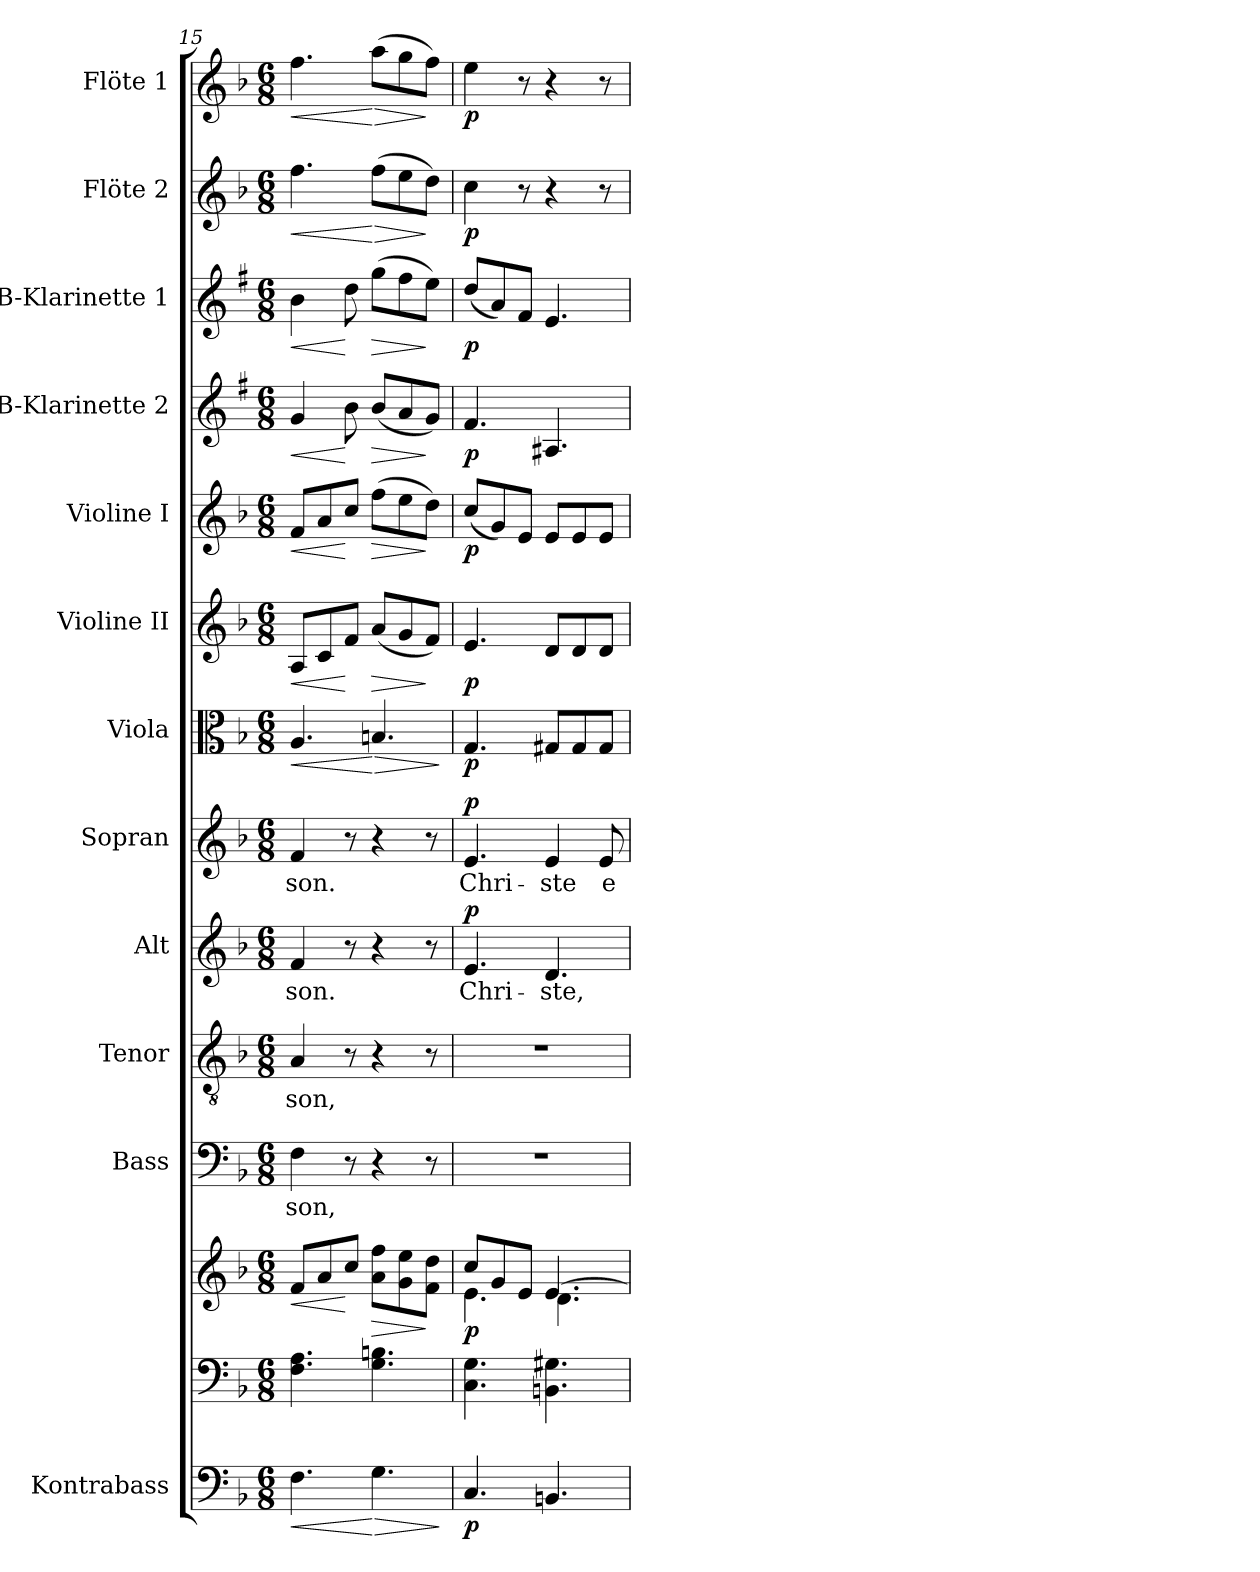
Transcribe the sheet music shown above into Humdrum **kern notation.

**kern	**dynam	**kern	**kern	**dynam	**kern	**text	**kern	**text	**kern	**text	**dynam	**kern	**text	**dynam	**kern	**dynam	**kern	**dynam	**kern	**dynam	**kern	**dynam	**kern	**dynam	**kern	**dynam	**kern	**dynam
*part13	*part13	*part12	*part12	*part12	*part11	*part11	*part10	*part10	*part9	*part9	*part9	*part8	*part8	*part8	*part7	*part7	*part6	*part6	*part5	*part5	*part4	*part4	*part3	*part3	*part2	*part2	*part1	*part1
*staff14	*staff14	*staff13	*staff12	*staff12/13	*staff11	*staff11	*staff10	*staff10	*staff9	*staff9	*staff9	*staff8	*staff8	*staff8	*staff7	*staff7	*staff6	*staff6	*staff5	*staff5	*staff4	*staff4	*staff3	*staff3	*staff2	*staff2	*staff1	*staff1
*I"Kontrabass	*	*	*	*	*I"Bass	*	*I"Tenor	*	*I"Alt	*	*	*I"Sopran	*	*	*I"Viola	*	*I"Violine II	*	*I"Violine I	*	*I"B-Klarinette 2	*	*I"B-Klarinette 1	*	*I"Flöte 2	*	*I"Flöte 1	*
*I'Kb.	*	*	*	*	*I'B.	*	*I'T.	*	*I'A.	*	*	*I'S.	*	*	*I'Vla.	*	*I'Vl. II	*	*I'Vl. I	*	*I'B Kl. 2	*	*I'B Kl. 1	*	*I'Fl. 2	*	*I'Fl. 1	*
*clefF4	*	*clefF4	*clefG2	*	*clefF4	*	*clefGv2	*	*clefG2	*	*	*clefG2	*	*	*clefC3	*	*clefG2	*	*clefG2	*	*clefG2	*	*clefG2	*	*clefG2	*	*clefG2	*
*ITrd7c12	*	*	*	*	*	*	*	*	*	*	*	*	*	*	*	*	*	*	*	*	*ITrd1c2	*	*ITrd1c2	*	*	*	*	*
*k[b-]	*	*k[b-]	*k[b-]	*	*k[b-]	*	*k[b-]	*	*k[b-]	*	*	*k[b-]	*	*	*k[b-]	*	*k[b-]	*	*k[b-]	*	*k[b-]	*	*k[b-]	*	*k[b-]	*	*k[b-]	*
*F:	*	*F:	*F:	*	*F:	*	*F:	*	*F:	*	*	*F:	*	*	*F:	*	*F:	*	*F:	*	*F:	*	*F:	*	*F:	*	*F:	*
*M6/8	*	*M6/8	*M6/8	*	*M6/8	*	*M6/8	*	*M6/8	*	*	*M6/8	*	*	*M6/8	*	*M6/8	*	*M6/8	*	*M6/8	*	*M6/8	*	*M6/8	*	*M6/8	*
=15	=15	=15	=15	=15	=15	=15	=15	=15	=15	=15	=15	=15	=15	=15	=15	=15	=15	=15	=15	=15	=15	=15	=15	=15	=15	=15	=15	=15
!	!LO:HP:b	!	!	!LO:HP:b	!	!LO:LY:b	!	!LO:LY:b	!	!LO:LY:b	!	!	!LO:LY:b	!	!	!LO:HP:b	!	!LO:HP:b	!	!LO:HP:b	!	!LO:HP:b	!	!LO:HP:b	!	!LO:HP:b	!	!LO:HP:b
4.FF\	<	4.F\ 4.A\	8f/L	<	4F\	-son,	4A/	-son,	4f/	-son.	.	4f/	-son.	.	4.A/	<	8A/L	<	8f/L	<	4f/	<	4a\	<	4.ff\	<	4.ff\	<
.	.	.	8a/	.	.	.	.	.	.	.	.	.	.	.	.	.	8c/	.	8a/	.	.	.	.	.	.	.	.	.
.	.	.	8cc/J	[	8r	.	8r	.	8r	.	.	8r	.	.	.	.	8f/J	[	8cc/J	[	8a\	[	8cc\	[	.	.	.	.
!	!LO:HP:n=1:b	!	!	!LO:HP:b	!	!	!	!	!	!	!	!	!	!	!	!LO:HP:n=1:b	!	!LO:HP:b	!	!LO:HP:b	!	!LO:HP:b	!	!LO:HP:b	!	!LO:HP:n=1:b	!	!LO:HP:n=1:b
4.GG\	[ >	4.G\ 4.Bn\	8a\ 8ff\L	>	4r	.	4r	.	4r	.	.	4r	.	.	4.Bn/	[ >	(<8a/L	>	(>8ff\L	>	(<8a/L	>	(>8ff\L	>	(>8ff\L	[ >	(>8aa\L	[ >
.	.	.	8g\ 8ee\	.	.	.	.	.	.	.	.	.	.	.	.	.	8g/	.	8ee\	.	8g/	.	8ee\	.	8ee\	.	8gg\	.
.	.	.	8f\ 8dd\J	]	8r	.	8r	.	8r	.	.	8r	.	.	.	.	8f/J)	]	8dd\J)	]	8f/J)	]	8dd\J)	]	8dd\J)	]	8ff\J)	]
.	]	.	.	.	.	.	.	.	.	.	.	.	.	.	.	]	.	.	.	.	.	.	.	.	.	.	.	.
!!LO:PB:g=z
=16	=16	=16	=16	=16	=16	=16	=16	=16	=16	=16	=16	=16	=16	=16	=16	=16	=16	=16	=16	=16	=16	=16	=16	=16	=16	=16	=16	=16
*	*	*	*^	*	*	*	*	*	*	*	*	*	*	*	*	*	*	*	*	*	*	*	*	*	*	*	*	*
!	!LO:DY:b	!	!	!	!LO:DY:b	!	!	!	!	!	!LO:LY:b	!LO:DY:a	!	!LO:LY:b	!LO:DY:a	!	!LO:DY:b	!	!LO:DY:b	!	!LO:DY:b	!	!LO:DY:b	!	!LO:DY:b	!	!LO:DY:b	!	!LO:DY:b
4.CC/	p	4.C\ 4.G\	8cc/L	4.e\	p	2.r	.	2.r	.	4.e/	Chri-	p	4.e/	Chri-	p	4.G/	p	4.e/	p	(<8cc/L	p	4.e/	p	(<8cc/L	p	4cc\	p	4ee\	p
.	.	.	8g/	.	.	.	.	.	.	.	.	.	.	.	.	.	.	.	.	8g/)	.	.	.	8g/)	.	.	.	.	.
.	.	.	8e/J	.	.	.	.	.	.	.	.	.	.	.	.	.	.	.	.	8e/J	.	.	.	8e/J	.	8r	.	8r	.
!	!	!	!	!	!	!	!	!	!	!	!LO:LY:b	!	!	!LO:LY:b	!	!	!	!	!	!	!	!	!	!	!	!	!	!	!
4.BBBn/	.	4.BBn\ 4.G#X\	[>4.e/	4.d\	.	.	.	.	.	4.d/	-ste,	.	4e/	-ste	.	8G#X/L	.	8d/L	.	8e/L	.	4.G#X/	.	4.d/	.	4r	.	4r	.
.	.	.	.	.	.	.	.	.	.	.	.	.	.	.	.	8G#/	.	8d/	.	8e/	.	.	.	.	.	.	.	.	.
!	!	!	!	!	!	!	!	!	!	!	!	!	!	!LO:LY:b	!	!	!	!	!	!	!	!	!	!	!	!	!	!	!
.	.	.	.	.	.	.	.	.	.	.	.	.	8e/	e-	.	8G#/J	.	8d/J	.	8e/J	.	.	.	.	.	8r	.	8r	.
*	*	*	*v	*v	*	*	*	*	*	*	*	*	*	*	*	*	*	*	*	*	*	*	*	*	*	*	*	*	*
=	=	=	=	=	=	=	=	=	=	=	=	=	=	=	=	=	=	=	=	=	=	=	=	=	=	=	=	=
*-	*-	*-	*-	*-	*-	*-	*-	*-	*-	*-	*-	*-	*-	*-	*-	*-	*-	*-	*-	*-	*-	*-	*-	*-	*-	*-	*-	*-
